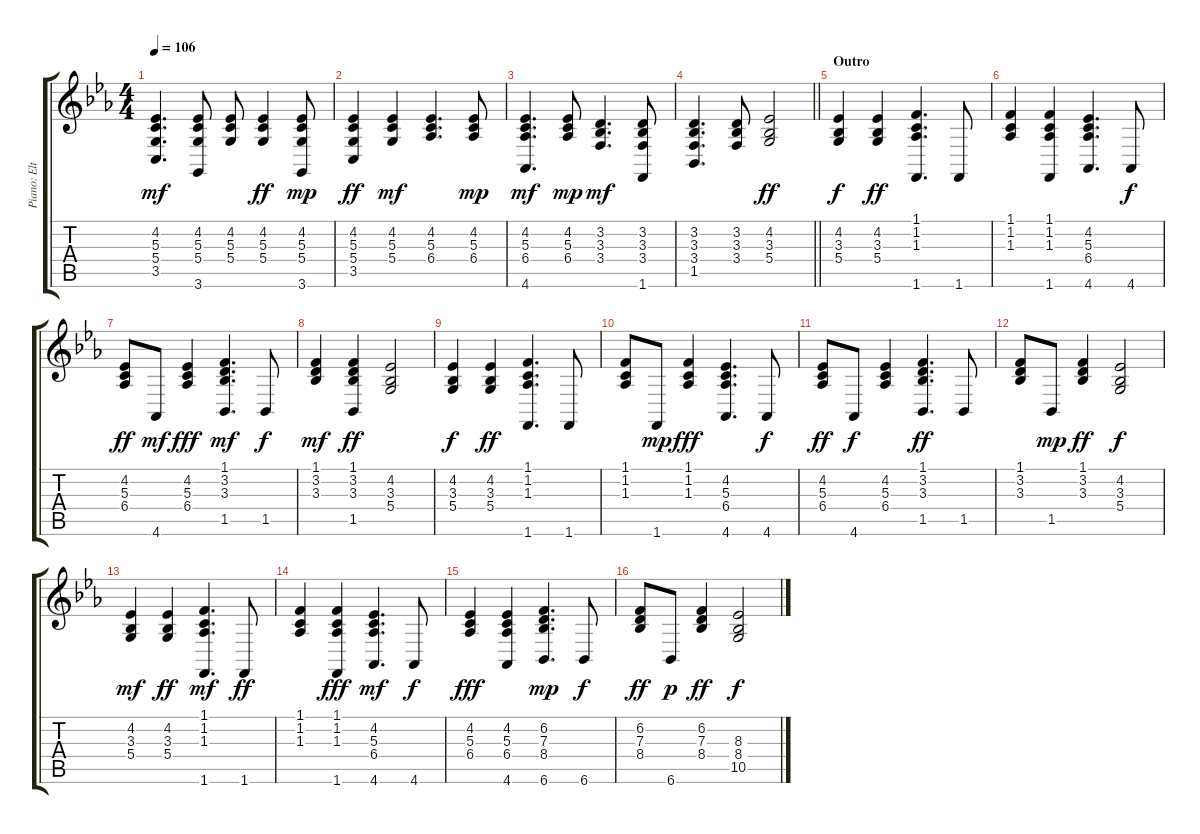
\track ("Piano: Elton" "Piano: Elt") {instrument acousticgrandpiano}
\staff {score tabs}
\tuning (E4 B3 G3 D3 A2 E2) {hide}
\ts (4 4)
\tempo 106
\clef g2
\ks eb
(4.2 5.3 5.4 3.5).4{d dy mf} (4.2 5.3 5.4 3.6).8 (4.2 5.3 5.4).8 (4.2 5.3 5.4).4{dy ff} (4.2 5.3 5.4 3.6).8{dy mp} |
(4.2 5.3 5.4 3.5).4{dy ff} (4.2 5.3 5.4).4{dy mf} (4.2 5.3 6.4).4{d} (4.2 5.3 6.4).8{dy mp} |
(4.2 5.3 6.4 4.6).4{d dy mf} (4.2 5.3 6.4).8{dy mp} (3.2 3.3 3.4).4{d dy mf} (3.2 3.3 3.4 1.6).8 |
\barLineRight lightlight
(3.2 3.3 3.4 1.5).4{d} (3.2 3.3 3.4).8 (4.2 3.3 5.4).2{dy ff} |
\section ("" "Outro")
(4.2 3.3 5.4).4{dy f} (4.2 3.3 5.4).4{dy ff} (1.1 1.2 1.3 1.6).4{d} 1.6.8 |
(1.1 1.2 1.3).4 (1.1 1.2 1.3 1.6).4 (4.2 5.3 6.4 4.6).4{d} 4.6.8{dy f} |
(4.2 5.3 6.4).8{dy ff} 4.6.8{dy mf} (4.2 5.3 6.4).4{dy fff} (1.1 3.2 3.3 1.5).4{d dy mf} 1.5.8{dy f} |
(1.1 3.2 3.3).4{dy mf} (1.1 3.2 3.3 1.5).4{dy ff} (4.2 3.3 5.4).2 |
(4.2 3.3 5.4).4{dy f} (4.2 3.3 5.4).4{dy ff} (1.1 1.2 1.3 1.6).4{d} 1.6.8 |
(1.1 1.2 1.3).8 1.6.8{dy mp} (1.1 1.2 1.3).4{dy fff} (4.2 5.3 6.4 4.6).4{d} 4.6.8{dy f} |
(4.2 5.3 6.4).8{dy ff} 4.6.8{dy f} (4.2 5.3 6.4).4 (1.1 3.2 3.3 1.5).4{d dy ff} 1.5.8 |
(1.1 3.2 3.3).8 1.5.8{dy mp} (1.1 3.2 3.3).4{dy ff} (4.2 3.3 5.4).2{dy f} |
(4.2 3.3 5.4).4{dy mf} (4.2 3.3 5.4).4{dy ff} (1.1 1.2 1.3 1.6).4{d dy mf} 1.6.8{dy ff} |
(1.1 1.2 1.3).4 (1.1 1.2 1.3 1.6).4{dy fff} (4.2 5.3 6.4 4.6).4{d dy mf} 4.6.8{dy f} |
(4.2 5.3 6.4).4{dy fff} (4.2 5.3 6.4 4.6).4 (6.2 7.3 8.4 6.6).4{d dy mp} 6.6.8{dy f} |
(6.2 7.3 8.4).8{dy ff} 6.6.8{dy p} (6.2 7.3 8.4).4{dy ff} (8.3 8.4 10.5).2{dy f}
